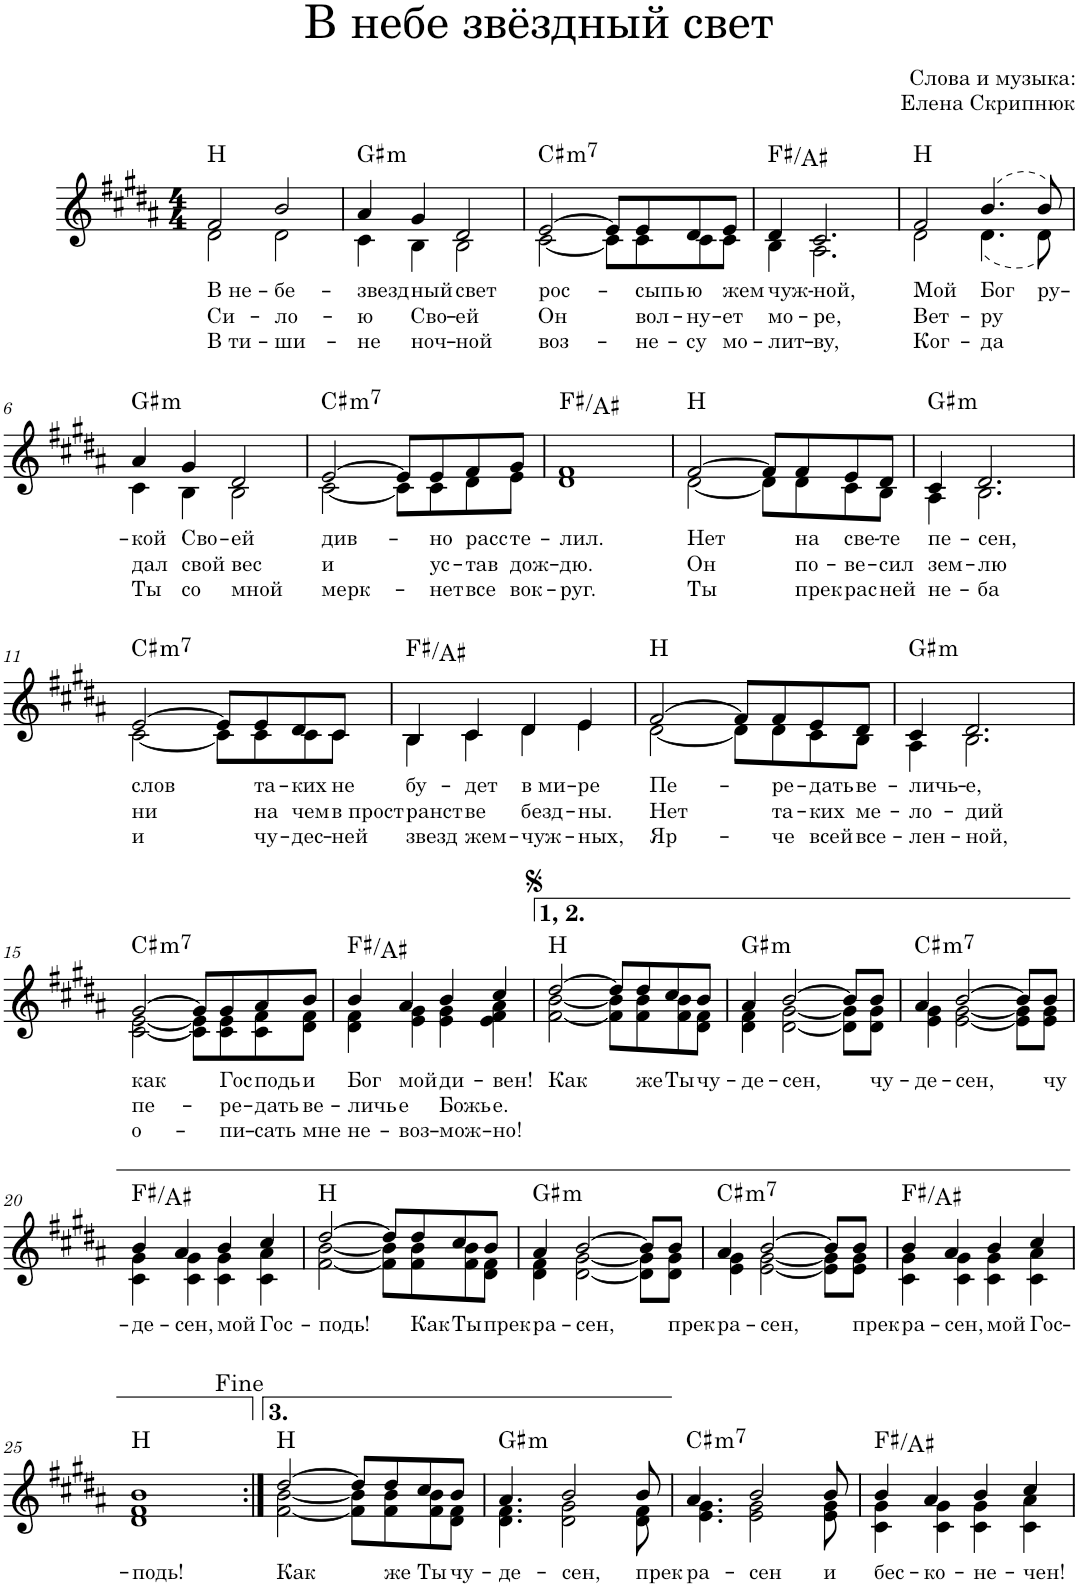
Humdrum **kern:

**kern	**text	**text	**text	**harte
*part1	*part1	*part1	*part1	*part1
*staff1	*staff1	*staff1	*staff1	*
*I"Piano	*	*	*	*
*I'Pno.	*	*	*	*
*clefG2	*	*	*	*
*k[f#c#g#d#a#]	*	*	*	*
*M4/4	*	*	*	*
=1	=1	=1	=1	=1
!	!LO:LY:b	!LO:LY:b	!LO:LY:b	!
*^	*	*	*	*
2f#/	2d#\	В не-	Си-	В ти-	B:maj
!	!	!LO:LY:b	!LO:LY:b	!LO:LY:b	!
2b/	2d#\	-бе-	-ло-	-ши-	.
=2	=2	=2	=2	=2	=2
!	!	!LO:LY:b	!LO:LY:b	!LO:LY:b	!LO:H:kt=m
4a#/	4c#\	звезд-	-ю	-не	G#:min
!	!	!LO:LY:b	!LO:LY:b	!LO:LY:b	!
4g#/	4B\	-ный	Сво-	ноч-	.
!	!	!LO:LY:b	!LO:LY:b	!LO:LY:b	!
2d#/	2B\	свет	-ей	-ной	.
=3	=3	=3	=3	=3	=3
!	!	!LO:LY:b	!LO:LY:b	!LO:LY:b	!LO:H:kt=m7
[2e/	[2c#\	рос-	Он	воз-	C#:min7
8e/L]	8c#\L]	.	.	.	.
!	!	!LO:LY:b	!LO:LY:b	!LO:LY:b	!
8e/	8c#\	-сыпь-	вол-	-не-	.
!	!	!LO:LY:b	!LO:LY:b	!LO:LY:b	!
8d#/	8c#\	-ю	-ну-	-су	.
!	!	!LO:LY:b	!LO:LY:b	!LO:LY:b	!
8e/J	8c#\J	жем-	-ет	мо-	.
=4	=4	=4	=4	=4	=4
!	!	!LO:LY:b	!LO:LY:b	!LO:LY:b	!
4d#/	4B\	-чуж-	мо-	-лит-	F#:maj/3
!	!	!LO:LY:b	!LO:LY:b	!LO:LY:b	!
2.c#/	2.A#\	-ной,	-ре,	-ву,	.
=5	=5	=5	=5	=5	=5
!	!	!LO:LY:b	!LO:LY:b	!LO:LY:b	!
2f#/	2d#\	Мой	Вет-	Ког-	B:maj
!	!	!LO:LY:b	!LO:LY:b	!LO:LY:b	!
(4.b/	(4.d#\	Бог	-ру	-да	.
!	!	!LO:LY:b	!	!	!
8b/)	8d#\)	ру-	.	.	.
!!LO:LB:g=z	!!
=6	=6	=6	=6	=6	=6
!	!	!LO:LY:b	!LO:LY:b	!LO:LY:b	!LO:H:kt=m
4a#/	4c#\	-кой	дал	Ты	G#:min
!	!	!LO:LY:b	!LO:LY:b	!LO:LY:b	!
4g#/	4B\	Сво-	свой	со	.
!	!	!LO:LY:b	!LO:LY:b	!LO:LY:b	!
2d#/	2B\	-ей	вес	мной	.
=7	=7	=7	=7	=7	=7
!	!	!LO:LY:b	!LO:LY:b	!LO:LY:b	!LO:H:kt=m7
[2e/	[2c#\	див-	и	мерк-	C#:min7
8e/L]	8c#\L]	.	.	.	.
!	!	!LO:LY:b	!LO:LY:b	!LO:LY:b	!
8e/	8c#\	-но	ус-	-нет	.
!	!	!LO:LY:b	!LO:LY:b	!LO:LY:b	!
8f#/	8d#\	расс-	-тав	все	.
!	!	!LO:LY:b	!LO:LY:b	!LO:LY:b	!
8g#/J	8e\J	-те-	дож-	вок-	.
=8	=8	=8	=8	=8	=8
!	!	!LO:LY:b	!LO:LY:b	!LO:LY:b	!
1f#	1d#	-лил.	-дю.	-руг.	F#:maj/3
=9	=9	=9	=9	=9	=9
!	!	!LO:LY:b	!LO:LY:b	!LO:LY:b	!
[2f#/	[2d#\	Нет	Он	Ты	B:maj
8f#/L]	8d#\L]	.	.	.	.
!	!	!LO:LY:b	!LO:LY:b	!LO:LY:b	!
8f#/	8d#\	на	по-	прек-	.
!	!	!LO:LY:b	!LO:LY:b	!LO:LY:b	!
8e/	8c#\	све-	-ве-	-рас-	.
!	!	!LO:LY:b	!LO:LY:b	!LO:LY:b	!
8d#/J	8B\J	-те	-сил	-ней	.
=10	=10	=10	=10	=10	=10
!	!	!LO:LY:b	!LO:LY:b	!LO:LY:b	!LO:H:kt=m
4c#/	4A#\	пе-	зем-	не-	G#:min
!	!	!LO:LY:b	!LO:LY:b	!LO:LY:b	!
2.d#/	2.B\	-сен,	-лю	-ба	.
!!LO:LB:g=z	!!
=11	=11	=11	=11	=11	=11
!	!	!LO:LY:b	!LO:LY:b	!LO:LY:b	!LO:H:kt=m7
[2e/	[2c#\	слов	ни	и	C#:min7
8e/L]	8c#\L]	.	.	.	.
!	!	!LO:LY:b	!LO:LY:b	!LO:LY:b	!
8e/	8c#\	та-	на	чу-	.
!	!	!LO:LY:b	!LO:LY:b	!LO:LY:b	!
8d#/	8c#\	-ких	чем	-дес-	.
!	!	!LO:LY:b	!LO:LY:b	!LO:LY:b	!
8c#/J	8c#\J	не	в прост-	-ней	.
=12	=12	=12	=12	=12	=12
!	!	!LO:LY:b	!LO:LY:b	!LO:LY:b	!
4B/	4B\	бу-	-ранст-	звезд	F#:maj/3
!	!	!LO:LY:b	!LO:LY:b	!LO:LY:b	!
4c#/	4c#\	-дет	-ве	жем-	.
!	!	!LO:LY:b	!LO:LY:b	!LO:LY:b	!
4d#/	4d#\	в ми-	безд-	-чуж-	.
!	!	!LO:LY:b	!LO:LY:b	!LO:LY:b	!
4e/	4e\	-ре	-ны.	-ных,	.
=13	=13	=13	=13	=13	=13
!	!	!LO:LY:b	!LO:LY:b	!LO:LY:b	!
[2f#/	[2d#\	Пе-	Нет	Яр-	B:maj
8f#/L]	8d#\L]	.	.	.	.
!	!	!LO:LY:b	!LO:LY:b	!LO:LY:b	!
8f#/	8d#\	ре-	та-	-че	.
!	!	!LO:LY:b	!LO:LY:b	!LO:LY:b	!
8e/	8c#\	-дать	-ких	всей	.
!	!	!LO:LY:b	!LO:LY:b	!LO:LY:b	!
8d#/J	8B\J	ве-	ме-	все-	.
=14	=14	=14	=14	=14	=14
!	!	!LO:LY:b	!LO:LY:b	!LO:LY:b	!LO:H:kt=m
4c#/	4A#\	-личь-	-ло-	-лен-	G#:min
!	!	!LO:LY:b	!LO:LY:b	!LO:LY:b	!
2.d#/	2.B\	-е,	-дий	-ной,	.
!!LO:LB:g=z	!!
=15	=15	=15	=15	=15	=15
!	!	!LO:LY:b	!LO:LY:b	!LO:LY:b	!LO:H:kt=m7
[2g#/	[2c#\ [2e\	как	пе-	о-	C#:min7
8g#/L]	8c#\] 8e\]L	.	.	.	.
!	!	!LO:LY:b	!LO:LY:b	!LO:LY:b	!
8g#/	8c#\ 8e\	Гос-	-ре-	-пи-	.
!	!	!LO:LY:b	!LO:LY:b	!LO:LY:b	!
8a#/	8c#\ 8f#\	-подь	-дать	-сать	.
!	!	!LO:LY:b	!LO:LY:b	!LO:LY:b	!
8b/J	8d#\ 8f#\J	и	ве-	мне	.
=16	=16	=16	=16	=16	=16
!	!	!LO:LY:b	!LO:LY:b	!LO:LY:b	!
4b/	4d#\ 4f#\	Бог	-личь-	не-	F#:maj/3
!	!	!LO:LY:b	!LO:LY:b	!LO:LY:b	!
4a#/	4e\ 4g#\	мой	-е	-воз-	.
!	!	!LO:LY:b	!LO:LY:b	!LO:LY:b	!
4b/	4e\ 4g#\	ди-	Божь-	-мож-	.
!	!	!LO:LY:b	!LO:LY:b	!LO:LY:b	!
4cc#/	4e\ 4f#\ 4a#\	-вен!	-е.	-но!	.
=17	=17	=17	=17	=17	=17
!	!	!LO:LY:b	!	!	!
[2dd#/	[2f#\ [2b\	Как	.	.	B:maj
8dd#/L]	8f#\] 8b\]L	.	.	.	.
!	!	!LO:LY:b	!	!	!
8dd#/	8f#\ 8b\	же	.	.	.
!	!	!LO:LY:b	!	!	!
8cc#/	8f#\ 8b\	Ты	.	.	.
!	!	!LO:LY:b	!	!	!
8b/J	8d#\ 8f#\J	чу-	.	.	.
=18	=18	=18	=18	=18	=18
!	!	!LO:LY:b	!	!	!LO:H:kt=m
4a#/	4d#\ 4f#\	де-	.	.	G#:min
!	!	!LO:LY:b	!	!	!
[2b/	[2d#\ [2g#\	-сен,	.	.	.
8b/L]	8d#\] 8g#\]L	.	.	.	.
!	!	!LO:LY:b	!	!	!
8b/J	8d#\ 8g#\J	чу-	.	.	.
=19	=19	=19	=19	=19	=19
!	!	!LO:LY:b	!	!	!LO:H:kt=m7
4a#/	4e\ 4g#\	-де-	.	.	C#:min7
!	!	!LO:LY:b	!	!	!
[2b/	[2e\ [2g#\	-сен,	.	.	.
8b/L]	8e\] 8g#\]L	.	.	.	.
!	!	!LO:LY:b	!	!	!
8b/J	8e\ 8g#\J	чу-	.	.	.
!!LO:LB:g=z	!!
=20	=20	=20	=20	=20	=20
!	!	!LO:LY:b	!	!	!
4b/	4c#\ 4g#\	-де-	.	.	F#:maj/3
!	!	!LO:LY:b	!	!	!
4a#/	4c#\ 4g#\	-сен,	.	.	.
!	!	!LO:LY:b	!	!	!
4b/	4c#\ 4g#\	мой	.	.	.
!	!	!LO:LY:b	!	!	!
4cc#/	4c#\ 4a#\	Гос-	.	.	.
=21	=21	=21	=21	=21	=21
!	!	!LO:LY:b	!	!	!
[2dd#/	[2f#\ [2b\	подь!	.	.	B:maj
8dd#/L]	8f#\] 8b\]L	.	.	.	.
!	!	!LO:LY:b	!	!	!
8dd#/	8f#\ 8b\	Как	.	.	.
!	!	!LO:LY:b	!	!	!
8cc#/	8f#\ 8b\	Ты	.	.	.
!	!	!LO:LY:b	!	!	!
8b/J	8d#\ 8f#\J	прек-	.	.	.
=22	=22	=22	=22	=22	=22
!	!	!LO:LY:b	!	!	!LO:H:kt=m
4a#/	4d#\ 4f#\	-ра-	.	.	G#:min
!	!	!LO:LY:b	!	!	!
[2b/	[2d#\ [2g#\	-сен,	.	.	.
8b/L]	8d#\] 8g#\]L	.	.	.	.
!	!	!LO:LY:b	!	!	!
8b/J	8d#\ 8g#\J	прек-	.	.	.
=23	=23	=23	=23	=23	=23
!	!	!LO:LY:b	!	!	!LO:H:kt=m7
4a#/	4e\ 4g#\	-ра-	.	.	C#:min7
!	!	!LO:LY:b	!	!	!
[2b/	[2e\ [2g#\	-сен,	.	.	.
8b/L]	8e\] 8g#\]L	.	.	.	.
!	!	!LO:LY:b	!	!	!
8b/J	8e\ 8g#\J	прек-	.	.	.
=24	=24	=24	=24	=24	=24
!	!	!LO:LY:b	!	!	!
4b/	4c#\ 4g#\	-ра-	.	.	F#:maj/3
!	!	!LO:LY:b	!	!	!
4a#/	4c#\ 4g#\	-сен,	.	.	.
!	!	!LO:LY:b	!	!	!
4b/	4c#\ 4g#\	мой	.	.	.
!	!	!LO:LY:b	!	!	!
4cc#/	4c#\ 4a#\	Гос-	.	.	.
!!LO:LB:g=z	!!
=25	=25	=25	=25	=25	=25
!	!	!LO:LY:b	!LO:LY:b	!	!
1b	1d# 1f#	-подь!	-.	.	B:maj
=26:|!	=26:|!	=26:|!	=26:|!	=26:|!	=26:|!
!	!	!LO:LY:b	!	!	!
[2dd#/	[2f#\ [2b\	Как	.	.	B:maj
8dd#/L]	8f#\] 8b\]L	.	.	.	.
!	!	!LO:LY:b	!	!	!
8dd#/	8f#\ 8b\	же	.	.	.
!	!	!LO:LY:b	!	!	!
8cc#/	8f#\ 8b\	Ты	.	.	.
!	!	!LO:LY:b	!	!	!
8b/J	8d#\ 8f#\J	чу-	.	.	.
=27	=27	=27	=27	=27	=27
!	!	!LO:LY:b	!	!	!LO:H:kt=m
4.a#/	4.d#\ 4.f#\	-де-	.	.	G#:min
!	!	!LO:LY:b	!	!	!
2b/	2d#\ 2g#\	-сен,	.	.	.
!	!	!LO:LY:b	!	!	!
8b/	8d#\ 8f#\	прек-	.	.	.
=28	=28	=28	=28	=28	=28
!	!	!LO:LY:b	!	!	!LO:H:kt=m7
4.a#/	4.e\ 4.g#\	-ра-	.	.	C#:min7
!	!	!LO:LY:b	!	!	!
2b/	2e\ 2g#\	-сен	.	.	.
!	!	!LO:LY:b	!	!	!
8b/	8e\ 8g#\	и	.	.	.
=29	=29	=29	=29	=29	=29
!	!	!LO:LY:b	!	!	!
4b/	4c#\ 4g#\	бес-	.	.	F#:maj/3
!	!	!LO:LY:b	!	!	!
4a#/	4c#\ 4g#\	-ко-	.	.	.
!	!	!LO:LY:b	!	!	!
4b/	4c#\ 4g#\	-не-	.	.	.
!	!	!LO:LY:b	!	!	!
4cc#/	4c#\ 4a#\	-чен!	.	.	.
*v	*v	*	*	*	*
=	=	=	=	=
*-	*-	*-	*-	*-
